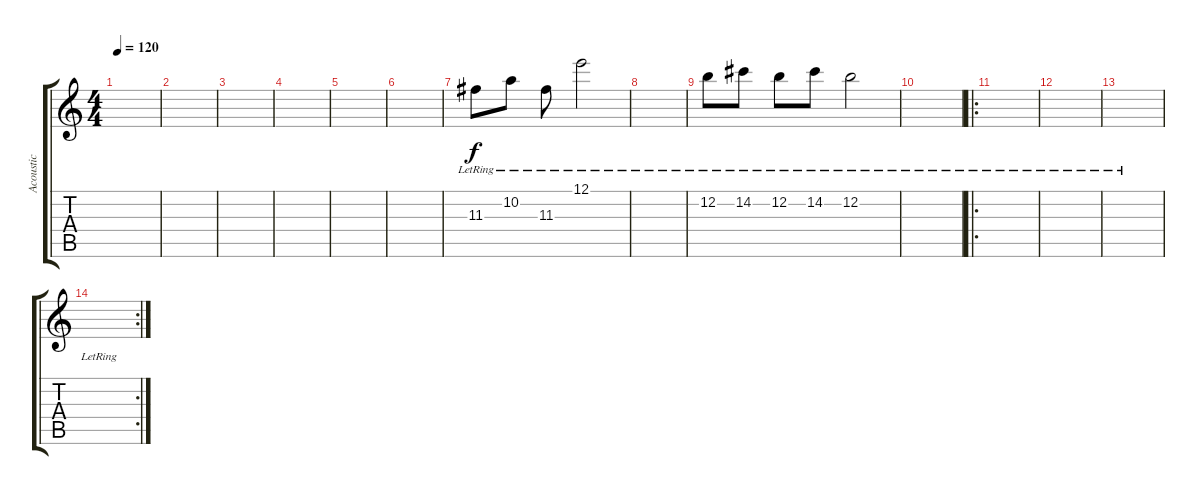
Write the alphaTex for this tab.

\track ("Acoustic" "Acoustic") {instrument acousticguitarsteel}
\staff {score tabs}
\tuning (E4 B3 G3 D3 A2 E2) {hide}
\ts (4 4)
\tempo 120
\clef g2
\ks c
|
|
|
|
|
|
11.3{lr}.8 10.2{lr}.8 11.3{lr}.8 12.1{lr}.2 |
|
12.2{lr}.8 14.2{lr}.8 12.2{lr}.8 14.2{lr}.8 12.2{lr}.2 |
|
\ro
|
|
|
\rc 2
